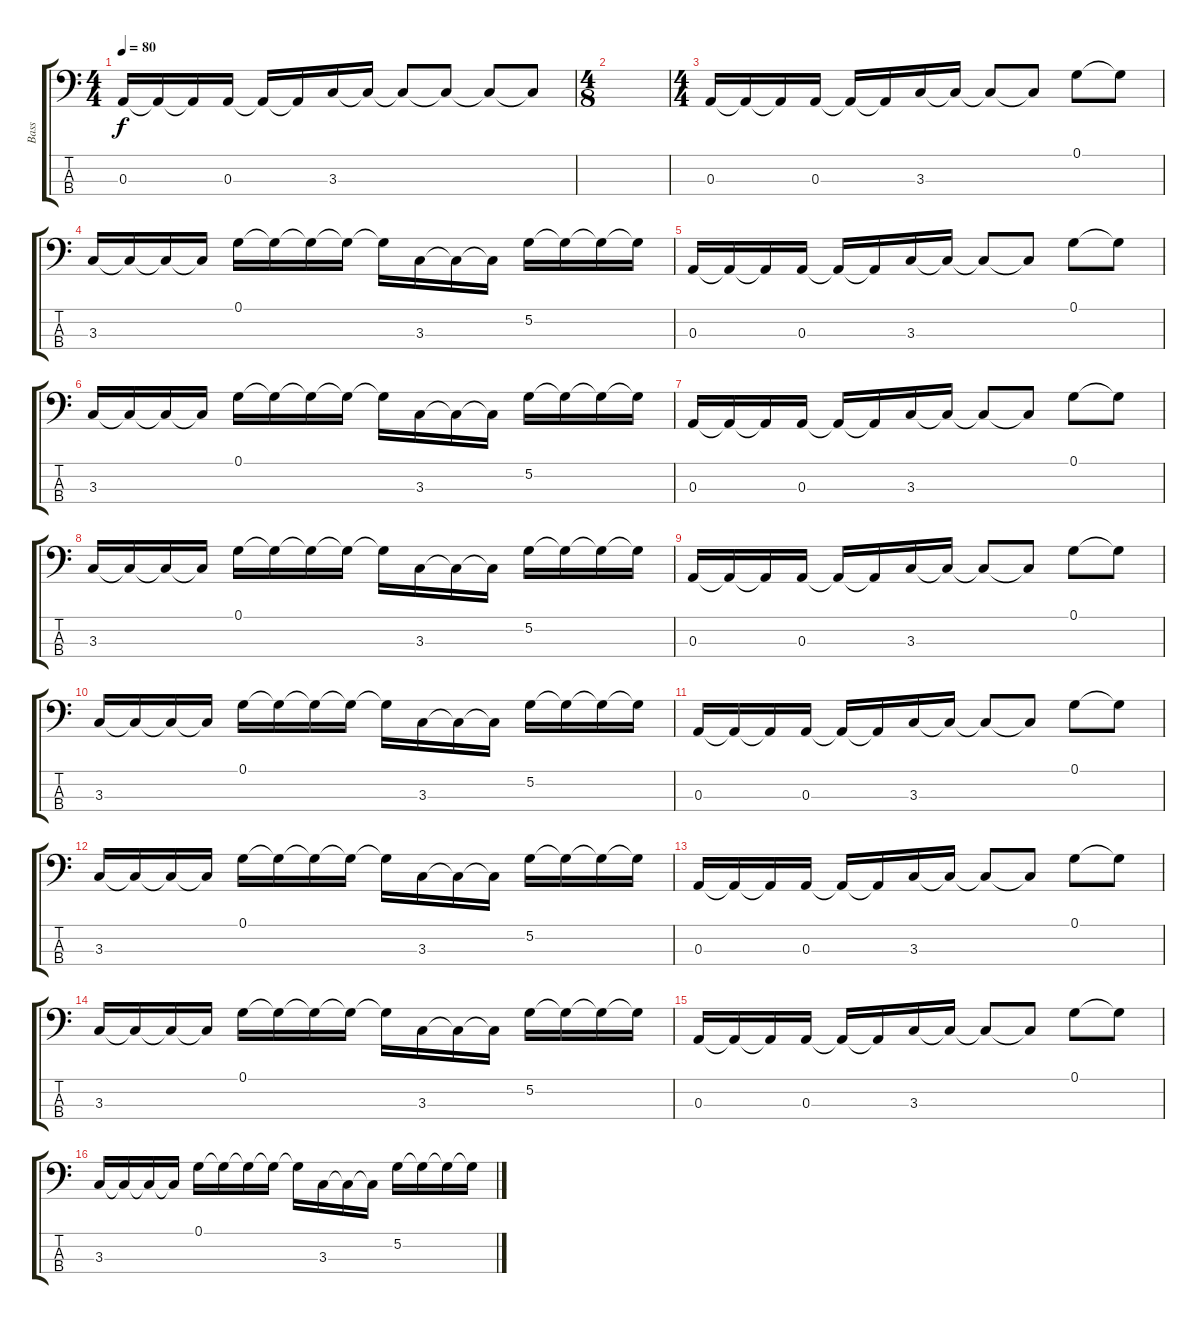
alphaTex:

\track ("Bass" "Bass") {instrument electricbassfinger}
\staff {score tabs}
\tuning (G2 D2 A1 D1) {hide}
\ts (4 4)
\tempo 80
\clef f4
\ks c
0.3.16{dy f instrument electricbassfinger} 0.3{t}.16 0.3{t}.16 0.3.16 0.3{t}.16 0.3{t}.16 3.3.16 3.3{t}.16 3.3{t}.8 3.3{t}.8 3.3{t}.8 3.3{t}.8 |
\ts (4 8)
|
\ts (4 4)
0.3.16 0.3{t}.16 0.3{t}.16 0.3.16 0.3{t}.16 0.3{t}.16 3.3.16 3.3{t}.16 3.3{t}.8 3.3{t}.8 0.1.8 0.1{t}.8 |
3.3.16 3.3{t}.16 3.3{t}.16 3.3{t}.16 0.1.16 0.1{t}.16 0.1{t}.16 0.1{t}.16 0.1{t}.16 3.3.16 3.3{t}.16 3.3{t}.16 5.2.16 5.2{t}.16 5.2{t}.16 5.2{t}.16 |
0.3.16 0.3{t}.16 0.3{t}.16 0.3.16 0.3{t}.16 0.3{t}.16 3.3.16 3.3{t}.16 3.3{t}.8 3.3{t}.8 0.1.8 0.1{t}.8 |
3.3.16 3.3{t}.16 3.3{t}.16 3.3{t}.16 0.1.16 0.1{t}.16 0.1{t}.16 0.1{t}.16 0.1{t}.16 3.3.16 3.3{t}.16 3.3{t}.16 5.2.16 5.2{t}.16 5.2{t}.16 5.2{t}.16 |
0.3.16 0.3{t}.16 0.3{t}.16 0.3.16 0.3{t}.16 0.3{t}.16 3.3.16 3.3{t}.16 3.3{t}.8 3.3{t}.8 0.1.8 0.1{t}.8 |
3.3.16 3.3{t}.16 3.3{t}.16 3.3{t}.16 0.1.16 0.1{t}.16 0.1{t}.16 0.1{t}.16 0.1{t}.16 3.3.16 3.3{t}.16 3.3{t}.16 5.2.16 5.2{t}.16 5.2{t}.16 5.2{t}.16 |
0.3.16 0.3{t}.16 0.3{t}.16 0.3.16 0.3{t}.16 0.3{t}.16 3.3.16 3.3{t}.16 3.3{t}.8 3.3{t}.8 0.1.8 0.1{t}.8 |
3.3.16 3.3{t}.16 3.3{t}.16 3.3{t}.16 0.1.16 0.1{t}.16 0.1{t}.16 0.1{t}.16 0.1{t}.16 3.3.16 3.3{t}.16 3.3{t}.16 5.2.16 5.2{t}.16 5.2{t}.16 5.2{t}.16 |
0.3.16 0.3{t}.16 0.3{t}.16 0.3.16 0.3{t}.16 0.3{t}.16 3.3.16 3.3{t}.16 3.3{t}.8 3.3{t}.8 0.1.8 0.1{t}.8 |
3.3.16 3.3{t}.16 3.3{t}.16 3.3{t}.16 0.1.16 0.1{t}.16 0.1{t}.16 0.1{t}.16 0.1{t}.16 3.3.16 3.3{t}.16 3.3{t}.16 5.2.16 5.2{t}.16 5.2{t}.16 5.2{t}.16 |
0.3.16 0.3{t}.16 0.3{t}.16 0.3.16 0.3{t}.16 0.3{t}.16 3.3.16 3.3{t}.16 3.3{t}.8 3.3{t}.8 0.1.8 0.1{t}.8 |
3.3.16 3.3{t}.16 3.3{t}.16 3.3{t}.16 0.1.16 0.1{t}.16 0.1{t}.16 0.1{t}.16 0.1{t}.16 3.3.16 3.3{t}.16 3.3{t}.16 5.2.16 5.2{t}.16 5.2{t}.16 5.2{t}.16 |
0.3.16 0.3{t}.16 0.3{t}.16 0.3.16 0.3{t}.16 0.3{t}.16 3.3.16 3.3{t}.16 3.3{t}.8 3.3{t}.8 0.1.8 0.1{t}.8 |
3.3.16 3.3{t}.16 3.3{t}.16 3.3{t}.16 0.1.16 0.1{t}.16 0.1{t}.16 0.1{t}.16 0.1{t}.16 3.3.16 3.3{t}.16 3.3{t}.16 5.2.16 5.2{t}.16 5.2{t}.16 5.2{t}.16
